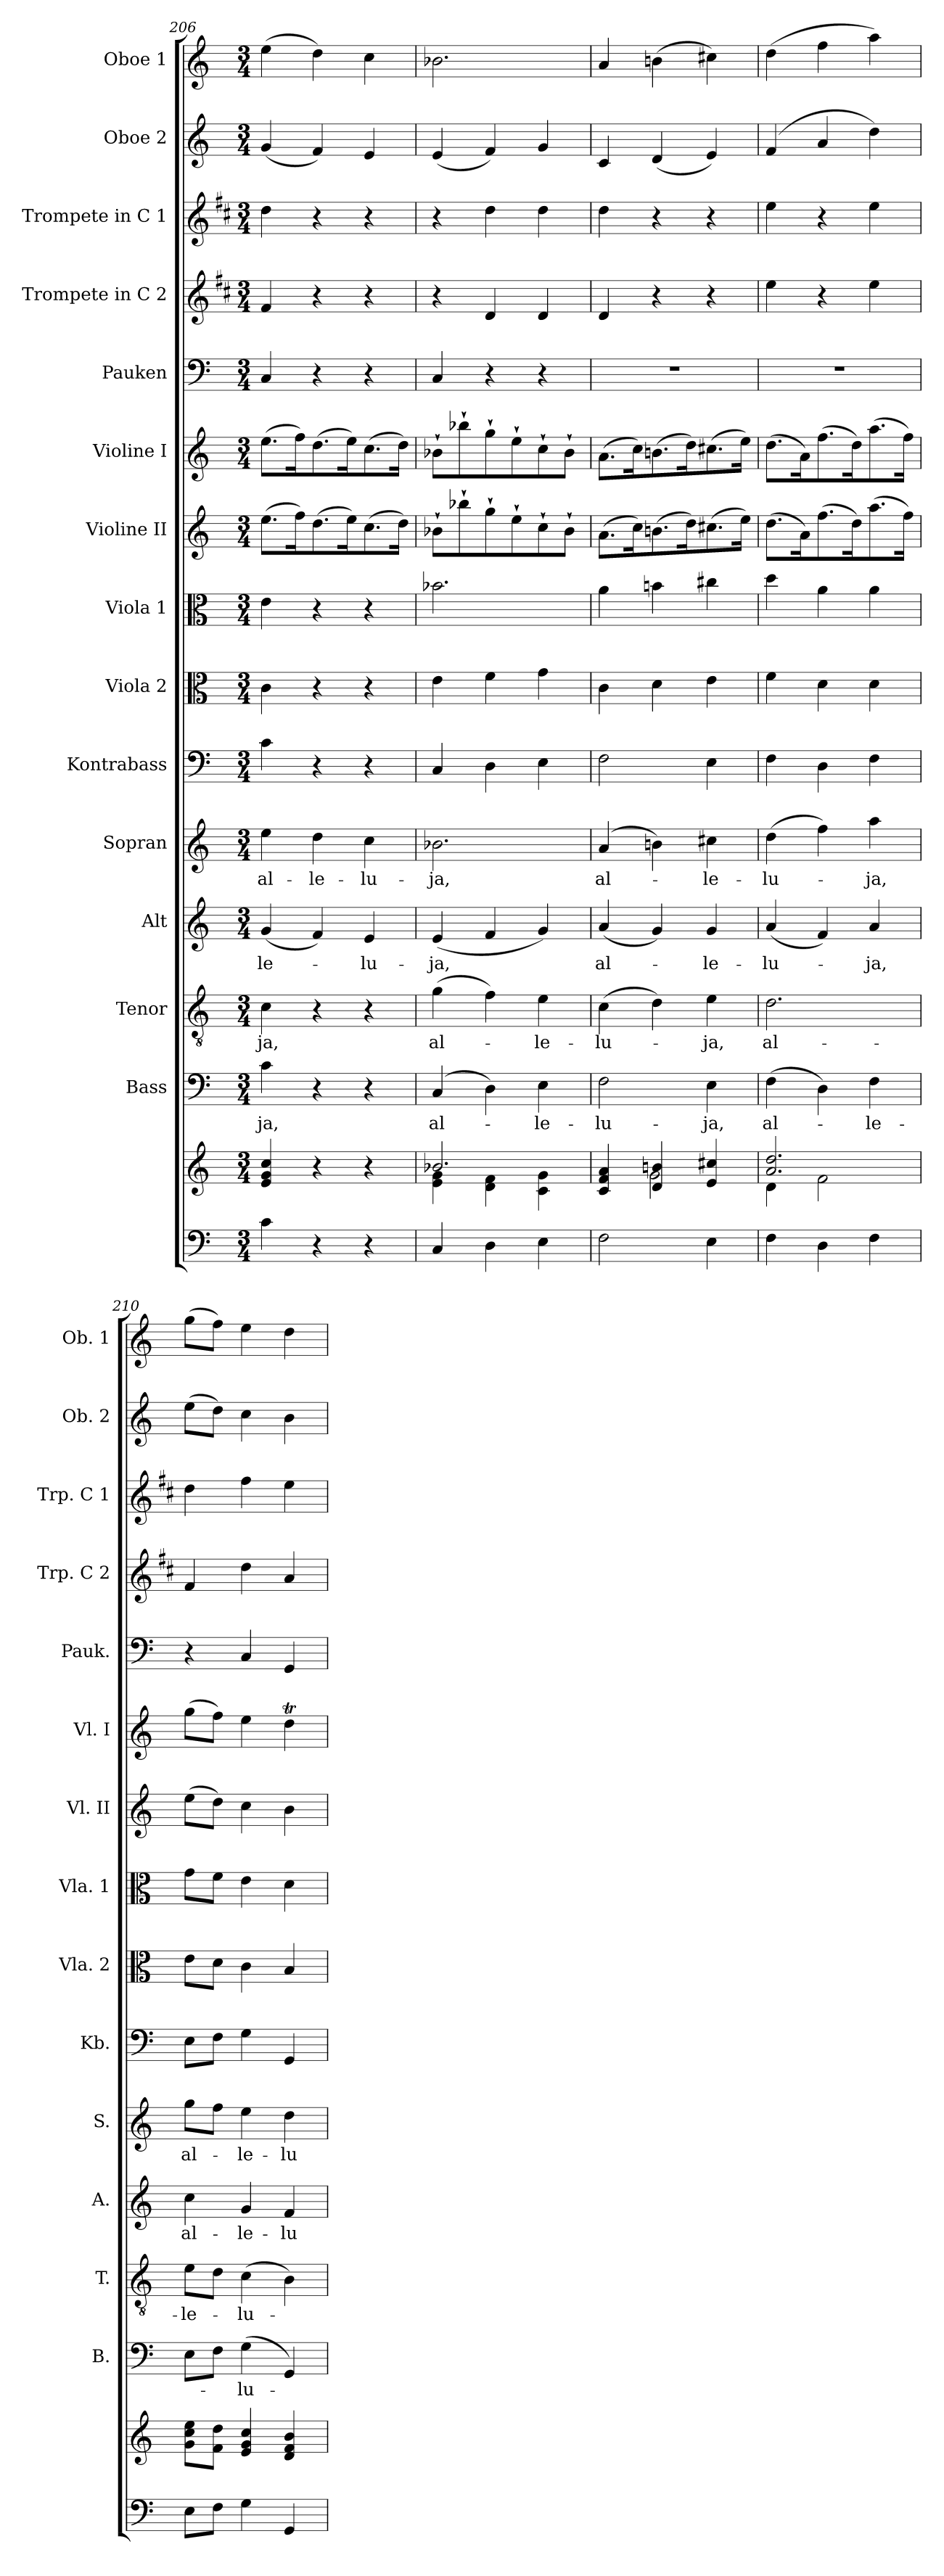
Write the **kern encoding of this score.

**kern	**kern	**kern	**text	**kern	**text	**kern	**text	**kern	**text	**kern	**kern	**kern	**kern	**kern	**kern	**kern	**kern	**kern	**kern
*part15	*part15	*part14	*part14	*part13	*part13	*part12	*part12	*part11	*part11	*part10	*part9	*part8	*part7	*part6	*part5	*part4	*part3	*part2	*part1
*staff16	*staff15	*staff14	*staff14	*staff13	*staff13	*staff12	*staff12	*staff11	*staff11	*staff10	*staff9	*staff8	*staff7	*staff6	*staff5	*staff4	*staff3	*staff2	*staff1
*	*	*I"Bass	*	*I"Tenor	*	*I"Alt	*	*I"Sopran	*	*I"Kontrabass	*I"Viola 2	*I"Viola 1	*I"Violine II	*I"Violine I	*I"Pauken	*I"Trompete in C 2	*I"Trompete in C 1	*I"Oboe 2	*I"Oboe 1
*	*	*I'B.	*	*I'T.	*	*I'A.	*	*I'S.	*	*I'Kb.	*I'Vla. 2	*I'Vla. 1	*I'Vl. II	*I'Vl. I	*I'Pauk.	*I'Trp. C 2	*I'Trp. C 1	*I'Ob. 2	*I'Ob. 1
*clefF4	*clefG2	*clefF4	*	*clefGv2	*	*clefG2	*	*clefG2	*	*clefF4	*clefC3	*clefC3	*clefG2	*clefG2	*clefF4	*clefG2	*clefG2	*clefG2	*clefG2
*	*	*	*	*	*	*	*	*	*	*ITrd7c12	*	*	*	*	*	*ITrd1c2	*ITrd1c2	*	*
*k[]	*k[]	*k[]	*	*k[]	*	*k[]	*	*k[]	*	*k[]	*k[]	*k[]	*k[]	*k[]	*k[]	*k[]	*k[]	*k[]	*k[]
*C:	*C:	*C:	*	*C:	*	*C:	*	*C:	*	*C:	*C:	*C:	*C:	*C:	*C:	*C:	*C:	*C:	*C:
*M3/4	*M3/4	*M3/4	*	*M3/4	*	*M3/4	*	*M3/4	*	*M3/4	*M3/4	*M3/4	*M3/4	*M3/4	*M3/4	*M3/4	*M3/4	*M3/4	*M3/4
=206	=206	=206	=206	=206	=206	=206	=206	=206	=206	=206	=206	=206	=206	=206	=206	=206	=206	=206	=206
!	!	!	!LO:LY:b	!	!LO:LY:b	!	!LO:LY:b	!	!LO:LY:b	!	!	!	!	!	!	!	!	!	!
4c\	4e/ 4g/ 4cc/	4c\	-ja,	4c\	-ja,	(<4g/	-le-	4ee\	al-	4C\	4c\	4e\	(>8.ee\L	(>8.ee\L	4C/	4e/	4cc\	(<4g/	(>4ee\
.	.	.	.	.	.	.	.	.	.	.	.	.	16ff\k)	16ff\k)	.	.	.	.	.
!	!	!	!	!	!	!	!	!	!LO:LY:b	!	!	!	!	!	!	!	!	!	!
4r	4r	4r	.	4r	.	4f/)	.	4dd\	-le-	4r	4r	4r	(>8.dd\	(>8.dd\	4r	4r	4r	4f/)	4dd\)
.	.	.	.	.	.	.	.	.	.	.	.	.	16ee\k)	16ee\k)	.	.	.	.	.
!	!	!	!	!	!	!	!LO:LY:b	!	!LO:LY:b	!	!	!	!	!	!	!	!	!	!
4r	4r	4r	.	4r	.	4e/	-lu-	4cc\	-lu-	4r	4r	4r	(>8.cc\	(>8.cc\	4r	4r	4r	4e/	4cc\
.	.	.	.	.	.	.	.	.	.	.	.	.	16dd\Jk)	16dd\Jk)	.	.	.	.	.
=207	=207	=207	=207	=207	=207	=207	=207	=207	=207	=207	=207	=207	=207	=207	=207	=207	=207	=207	=207
*	*^	*	*	*	*	*	*	*	*	*	*	*	*	*	*	*	*	*	*
!	!	!	!	!LO:LY:b	!	!LO:LY:b	!	!LO:LY:b	!	!LO:LY:b	!	!	!	!	!	!	!	!	!	!
4C/	2.b-X/	4e\ 4g\	(4C/	al-	(>4g\	al-	(<4e/	-ja,	2.b-X\	-ja,	4CC/	4e\	2.b-X\	8b-X`>\L	8b-X`>\L	4C/	4r	4r	(<4e/	2.b-X\
.	.	.	.	.	.	.	.	.	.	.	.	.	.	8bb-X`>\	8bb-X`>\	.	.	.	.	.
4D\	.	4d\ 4f\	4D\)	.	4f\)	.	4f/	.	.	.	4DD\	4f\	.	8gg`>\	8gg`>\	4r	4c/	4cc\	4f/)	.
.	.	.	.	.	.	.	.	.	.	.	.	.	.	8ee`>\	8ee`>\	.	.	.	.	.
!	!	!	!	!LO:LY:b	!	!LO:LY:b	!	!	!	!	!	!	!	!	!	!	!	!	!	!
4E\	.	4c\ 4g\	4E\	-le-	4e\	-le-	4g/)	.	.	.	4EE\	4g\	.	8cc`>\	8cc`>\	4r	4c/	4cc\	4g/	.
.	.	.	.	.	.	.	.	.	.	.	.	.	.	8b-`>\J	8b-`>\J	.	.	.	.	.
=208	=208	=208	=208	=208	=208	=208	=208	=208	=208	=208	=208	=208	=208	=208	=208	=208	=208	=208	=208	=208
!	!	!	!	!LO:LY:b	!	!LO:LY:b	!	!LO:LY:b	!	!LO:LY:b	!	!	!	!	!	!	!	!	!	!
2F\	4c/ 4f/ 4a/	4ryy	2F\	-lu-	(>4c\	-lu-	(<4a/	al-	(4a/	al-	2FF\	4c\	4a\	(>8.a\L	(>8.a\L	2.r	4c/	4cc\	4c/	4a/
.	.	.	.	.	.	.	.	.	.	.	.	.	.	16cc\k)	16cc\k)	.	.	.	.	.
.	4d/ 4bn/	2g\	.	.	4d\)	.	4g/)	.	4bn\)	.	.	4d\	4bn\	(>8.bn\	(>8.bn\	.	4r	4r	(<4d/	(>4bn\
.	.	.	.	.	.	.	.	.	.	.	.	.	.	16dd\k)	16dd\k)	.	.	.	.	.
!	!	!	!	!LO:LY:b	!	!LO:LY:b	!	!LO:LY:b	!	!LO:LY:b	!	!	!	!	!	!	!	!	!	!
4E\	4e/ 4cc#X/	.	4E\	-ja,	4e\	-ja,	4g/	-le-	4cc#X\	-le-	4EE\	4e\	4cc#X\	(>8.cc#X\	(>8.cc#X\	.	4r	4r	4e/)	4cc#X\)
.	.	.	.	.	.	.	.	.	.	.	.	.	.	16ee\Jk)	16ee\Jk)	.	.	.	.	.
=209	=209	=209	=209	=209	=209	=209	=209	=209	=209	=209	=209	=209	=209	=209	=209	=209	=209	=209	=209	=209
!	!	!	!	!LO:LY:b	!	!LO:LY:b	!	!LO:LY:b	!	!LO:LY:b	!	!	!	!	!	!	!	!	!	!
4F\	2.a/ 2.dd/	4d\	(>4F\	al-	2.d\	al-	(<4a/	-lu-	(>4dd\	-lu-	4FF\	4f\	4dd\	(>8.dd\L	(>8.dd\L	2.r	4dd\	4dd\	(4f/	(>4dd\
.	.	.	.	.	.	.	.	.	.	.	.	.	.	16a\k)	16a\k)	.	.	.	.	.
4D\	.	2f\	4D\)	.	.	.	4f/)	.	4ff\)	.	4DD\	4d\	4a\	(>8.ff\	(>8.ff\	.	4r	4r	4a/	4ff\
.	.	.	.	.	.	.	.	.	.	.	.	.	.	16dd\k)	16dd\k)	.	.	.	.	.
!	!	!	!	!LO:LY:b	!	!	!	!LO:LY:b	!	!LO:LY:b	!	!	!	!	!	!	!	!	!	!
4F\	.	.	4F\	-le-	.	.	4a/	-ja,	4aa\	-ja,	4FF\	4d\	4a\	(>8.aa\	(>8.aa\	.	4dd\	4dd\	4dd\)	4aa\)
.	.	.	.	.	.	.	.	.	.	.	.	.	.	16ff\Jk)	16ff\Jk)	.	.	.	.	.
*	*v	*v	*	*	*	*	*	*	*	*	*	*	*	*	*	*	*	*	*	*
=210	=210	=210	=210	=210	=210	=210	=210	=210	=210	=210	=210	=210	=210	=210	=210	=210	=210	=210	=210
!	!	!	!	!	!LO:LY:b	!	!LO:LY:b	!	!LO:LY:b	!	!	!	!	!	!	!	!	!	!
8E\L	8g\ 8cc\ 8ee\L	8E\L	.	8e\L	-le-	4cc\	al-	8gg\L	al-	8EE\L	8e\L	8g\L	(>8ee\L	(>8gg\L	4r	4e/	4cc\	(>8ee\L	(>8gg\L
8F\J	8f\ 8dd\J	8F\J	.	8d\J	.	.	.	8ff\J	.	8FF\J	8d\J	8f\J	8dd\J)	8ff\J)	.	.	.	8dd\J)	8ff\J)
!	!	!	!LO:LY:b	!	!LO:LY:b	!	!LO:LY:b	!	!LO:LY:b	!	!	!	!	!	!	!	!	!	!
4G\	4e/ 4g/ 4cc/	(>4G\	-lu-	(>4c\	-lu-	4g/	-le-	4ee\	-le-	4GG\	4c\	4e\	4cc\	4ee\	4C/	4cc\	4ee\	4cc\	4ee\
!	!	!	!	!	!	!	!LO:LY:b	!	!LO:LY:b	!	!	!	!	!	!	!	!	!	!
4GG/	4d/ 4f/ 4b/	4GG/)	.	4B\)	.	4f/	-lu-	4dd\	-lu-	4GGG/	4B/	4d\	4b\	4ddT\	4GG/	4g/	4dd\	4b\	4dd\
=	=	=	=	=	=	=	=	=	=	=	=	=	=	=	=	=	=	=	=
*-	*-	*-	*-	*-	*-	*-	*-	*-	*-	*-	*-	*-	*-	*-	*-	*-	*-	*-	*-
